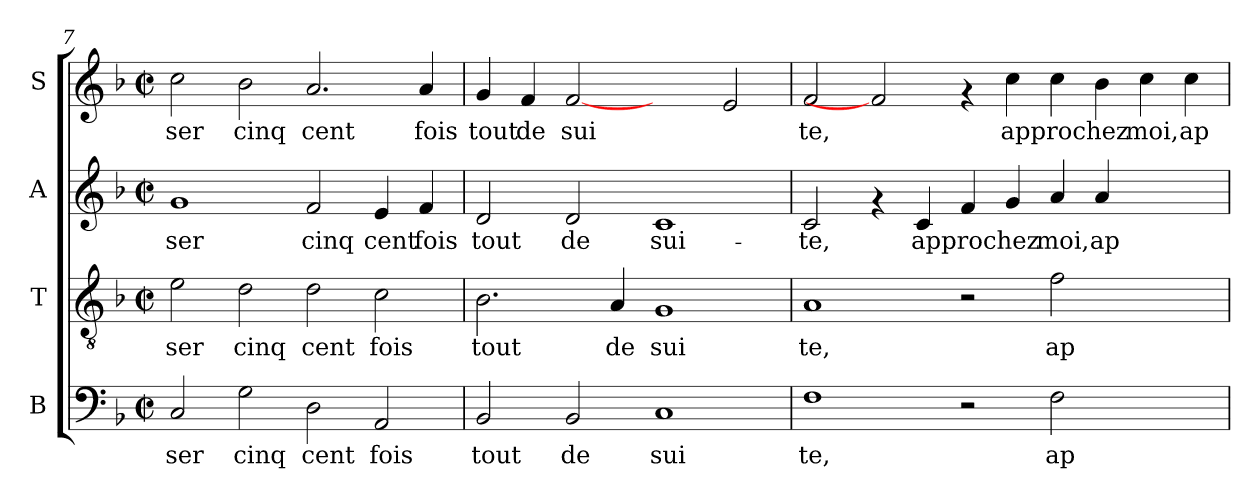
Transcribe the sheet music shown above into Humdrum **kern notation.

**kern	**text	**kern	**text	**kern	**text	**kern	**text
*part4	*part4	*part3	*part3	*part2	*part2	*part1	*part1
*staff4	*staff4	*staff3	*staff3	*staff2	*staff2	*staff1	*staff1
*I"B	*	*I"T	*	*I"A	*	*I"S	*
*clefF4	*	*clefGv2	*	*clefG2	*	*clefG2	*
*k[b-]	*	*k[b-]	*	*k[b-]	*	*k[b-]	*
*F:	*	*F:	*	*F:	*	*F:	*
*M2/2	*	*M2/2	*	*M2/2	*	*M2/2	*
*met(c|)	*	*met(c|)	*	*met(c|)	*	*met(c|)	*
=7	=7	=7	=7	=7	=7	=7	=7
!	!LO:LY:b:cj	!	!LO:LY:b:cj	!	!LO:LY:b:cj	!	!LO:LY:b:cj
2C/	ser	2e\	ser	1g	-ser	2cc\	-ser
!	!LO:LY:b:cj	!	!LO:LY:b:cj	!	!	!	!LO:LY:b:cj
2G\	cinq	2d\	cinq	.	.	2b-\	cinq
!	!LO:LY:b:cj	!	!LO:LY:b:cj	!	!LO:LY:b:cj	!	!LO:LY:b:cj
2D\	cent	2d\	cent	2f/	cinq	2.a/	cent
!	!LO:LY:b:cj	!	!LO:LY:b:cj	!	!LO:LY:b:cj	!	!
2AA/	fois	2c\	fois	4e/	cent	.	.
!	!	!	!	!	!LO:LY:b:cj	!	!LO:LY:b:cj
.	.	.	.	4f/	fois	4a/	fois
=8	=8	=8	=8	=8	=8	=8	=8
!	!LO:LY:b:cj	!	!LO:LY:b:cj	!	!LO:LY:b:cj	!	!LO:LY:b:cj
2BB-/	tout	2.B-\	tout	2d/	tout	4g/	tout
!	!	!	!	!	!	!	!LO:LY:b:cj
.	.	.	.	.	.	4f/	de
!	!LO:LY:b:cj	!	!	!	!LO:LY:b:cj	!	!LO:LY:b:cj
2BB-/	de	.	.	2d/	de	[2f	sui-
!	!	!	!LO:LY:b:cj	!	!	!	!
.	.	4A/	de	.	.	.	.
!	!LO:LY:b:cj	!	!LO:LY:b:cj	!	!LO:LY:b:cj	!	!
1C	sui	1G	sui	1c	sui-	2ryy	.
!	!	!	!	!	!	!	!LO:LY:b:cj
.	.	.	.	.	.	2e/	--
=9	=9	=9	=9	=9	=9	=9	=9
!	!LO:LY:b:cj	!	!LO:LY:b:cj	!	!LO:LY:b:cj	!	!LO:LY:b:cj
1F	te,	1A	te,	2c/	-te,	2f/	-te,
.	.	.	.	4rf	.	2f]	.
!	!	!	!	!	!LO:LY:b:cj	!	!
.	.	.	.	4c/	approchez	.	.
!	!	!	!	!	!LO:LY:b:cj	!	!
2r	.	2r	.	4f/	.	4rf	.
!	!	!	!	!	!LO:LY:b:cj	!	!LO:LY:b:cj
.	.	.	.	4g/	.	4cc\	approchez
!	!LO:LY:b:cj	!	!LO:LY:b:cj	!	!LO:LY:b:cj	!	!LO:LY:b:cj
2F\	ap	2f\	ap	4a/	moi,	4cc\	.
!	!	!	!	!	!LO:LY:b:cj	!	!LO:LY:b:cj
.	.	.	.	4a/	ap-	4b-\	.
!	!	!	!	!	!	!	!LO:LY:b:cj
2ryy	.	2ryy	.	2ryy	.	4cc\	moi,
!	!	!	!	!	!	!	!LO:LY:b:cj
.	.	.	.	.	.	4cc\	ap-
=	=	=	=	=	=	=	=
*-	*-	*-	*-	*-	*-	*-	*-
